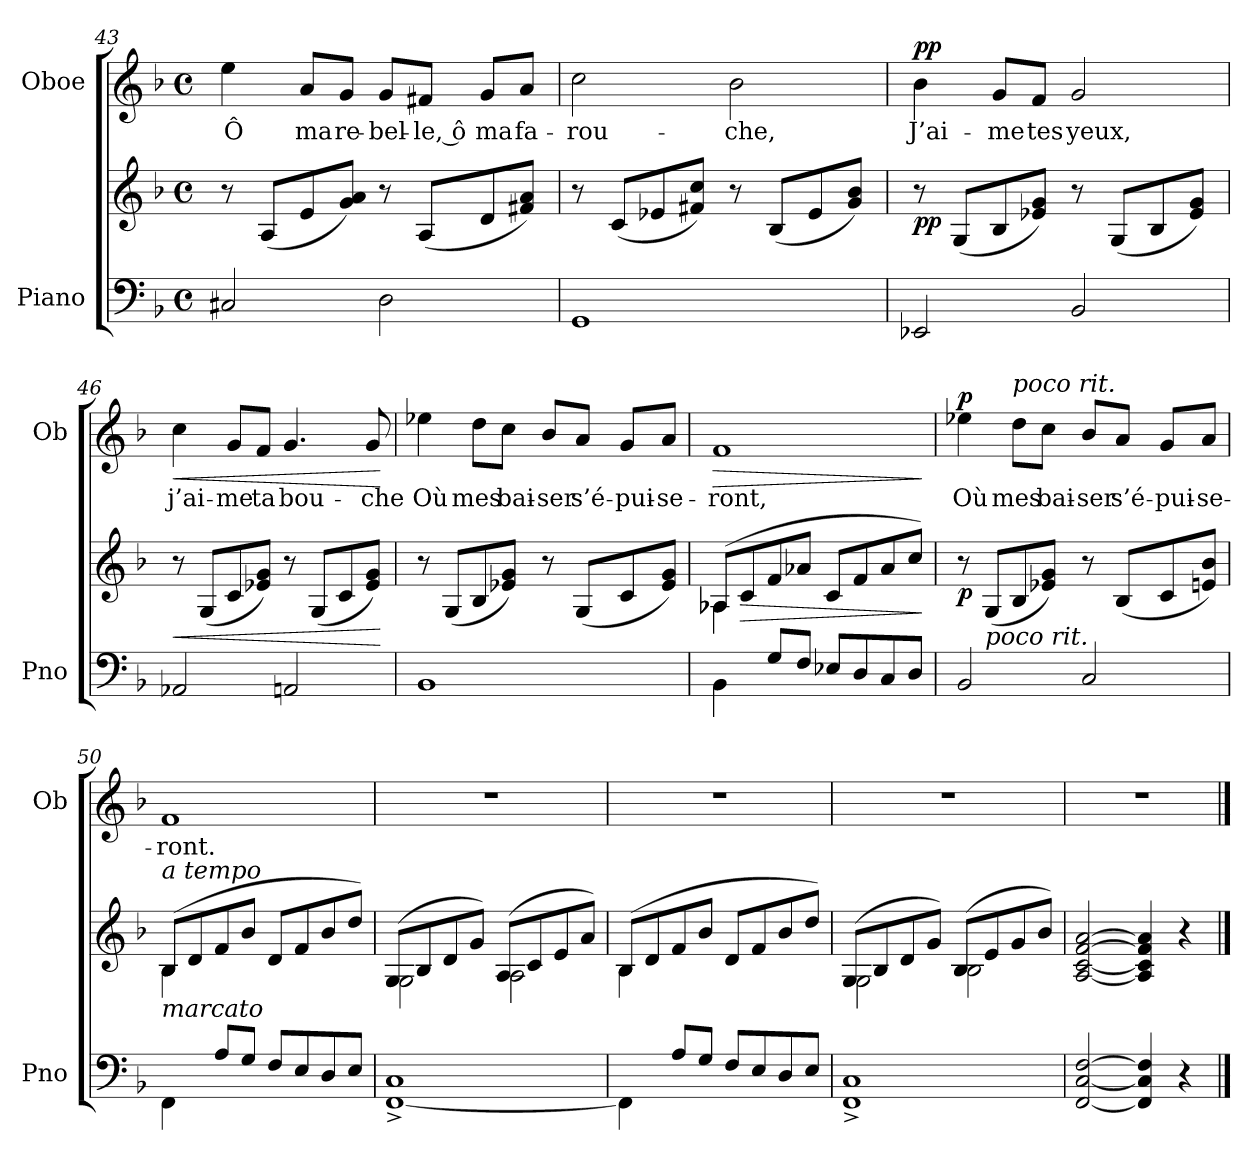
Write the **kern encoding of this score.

**kern	**kern	**dynam	**kern	**text	**dynam
*part2	*part2	*part2	*part1	*part1	*part1
*staff3	*staff2	*staff2/3	*staff1	*staff1	*staff1
*I"Piano	*	*	*I"Oboe	*	*
*I'Pno	*	*	*I'Ob	*	*
!!LO:PB:g=z
*clefF4	*clefG2	*	*clefG2	*	*
*k[b-]	*k[b-]	*	*k[b-]	*	*
*M4/4	*M4/4	*	*M4/4	*	*
*met(c)	*met(c)	*	*met(c)	*	*
=43	=43	=43	=43	=43	=43
!	!	!	!	!LO:LY:b	!
2C#X/	8r	.	4ee\	Ô	.
.	(8A/L	.	.	.	.
!	!	!	!	!LO:LY:b	!
.	8e/	.	8a/L	ma	.
!	!	!	!	!LO:LY:b	!
.	8g/ 8a/J)	.	8g/J	re-	.
!	!	!	!	!LO:LY:b	!
2D\	8r	.	8g/L	-bel-	.
!	!	!	!	!LO:LY:b	!
.	(8A/L	.	8f#X/J	-le, ô	.
!	!	!	!	!LO:LY:b	!
.	8d/	.	8g/L	ma	.
!	!	!	!	!LO:LY:b	!
.	8f#X/ 8a/J)	.	8a/J	fa-	.
=44	=44	=44	=44	=44	=44
!	!	!	!	!LO:LY:b	!
1GG	8r	.	2cc\	-rou-	.
.	(8c/L	.	.	.	.
.	8e-X/	.	.	.	.
.	8f#X/ 8cc/J)	.	.	.	.
!	!	!	!	!LO:LY:b	!
.	8r	.	2b-\	-che,	.
.	(8B-/L	.	.	.	.
.	8e-/	.	.	.	.
.	8g/ 8b-/J)	.	.	.	.
=45	=45	=45	=45	=45	=45
!	!	!LO:DY:b	!	!LO:LY:b	!LO:DY:a
2EE-X/	8r	pp	4b-\	J’ai-	pp
.	(8G/L	.	.	.	.
!	!	!	!	!LO:LY:b	!
.	8B-/	.	8g/L	-me	.
!	!	!	!	!LO:LY:b	!
.	8e-X/ 8g/J)	.	8f/J	tes	.
!	!	!	!	!LO:LY:b	!
2BB-/	8r	.	2g/	yeux,	.
.	(8G/L	.	.	.	.
.	8B-/	.	.	.	.
.	8e-/ 8g/J)	.	.	.	.
=46	=46	=46	=46	=46	=46
!	!	!LO:HP:b	!	!LO:LY:b	!LO:HP:b
2AA-X/	8r	<	4cc\	j’ai-	<
.	(8G/L	.	.	.	.
!	!	!	!	!LO:LY:b	!
.	8c/	.	8g/L	-me	.
!	!	!	!	!LO:LY:b	!
.	8e-X/ 8g/J)	.	8f/J	ta	.
!	!	!	!	!LO:LY:b	!
2AAn/	8r	.	4.g/	bou-	.
.	(8G/L	.	.	.	.
.	8c/	.	.	.	.
!	!	!	!	!LO:LY:b	!
.	8e-/ 8g/J)	.	8g/	-che	.
.	.	[	.	.	[
!!LO:LB:g=z
=47	=47	=47	=47	=47	=47
!	!	!	!	!LO:LY:b	!
1BB-	8r	.	4ee-X\	Où	.
.	(8G/L	.	.	.	.
!	!	!	!	!LO:LY:b	!
.	8B-/	.	8dd\L	mes	.
!	!	!	!	!LO:LY:b	!
.	8e-X/ 8g/J)	.	8cc\J	bai-	.
!	!	!	!	!LO:LY:b	!
.	8r	.	8b-/L	-ser	.
!	!	!	!	!LO:LY:b	!
.	(8G/L	.	8a/J	s’é-	.
!	!	!	!	!LO:LY:b	!
.	8c/	.	8g/L	-pui-	.
!	!	!	!	!LO:LY:b	!
.	8e-/ 8g/J)	.	8a/J	-se-	.
=48	=48	=48	=48	=48	=48
*	*^	*	*	*	*
!	!	!	!	!	!LO:LY:b	!LO:HP:b
4BB-\	(8A-X/L	(4A-\	.	1f	-ront,	>
!	!	!	!LO:HP:b	!	!	!
.	8c/	.	>	.	.	.
8G/L	8f/	2.ryy	.	.	.	.
8F/J	8a-X/J	.	.	.	.	.
8E-X/L	8c/L	.	.	.	.	.
8D/	8f/	.	.	.	.	.
8C/	8a-/	.	.	.	.	.
8D/J)	8cc/J)	.	.	.	.	.
*	*v	*v	*	*	*	*
.	.	]	.	.	]
=49	=49	=49	=49	=49	=49
!	!	!LO:DY:b	!	!LO:LY:b	!LO:DY:a
2BB-/	8r	p	4ee-X\	Où	p
!	!LO:TX:b:i:t=poco rit.	!	!	!	!
.	(8G/L	.	.	.	.
!	!	!	!LO:TX:a:i:t=poco rit.	!	!
!	!	!	!	!LO:LY:b	!
.	8B-/	.	8dd\L	mes	.
!	!	!	!	!LO:LY:b	!
.	8e-X/ 8g/J)	.	8cc\J	bai-	.
!	!	!	!	!LO:LY:b	!
2C/	8r	.	8b-/L	-ser	.
!	!	!	!	!LO:LY:b	!
.	(8B-/L	.	8a/J	s’é-	.
!	!	!	!	!LO:LY:b	!
.	8c/	.	8g/L	-pui-	.
!	!	!	!	!LO:LY:b	!
.	8en/ 8b-/J)	.	8a/J	-se-	.
=50	=50	=50	=50	=50	=50
*	*^	*	*	*	*
!	!LO:TX:a:i:t=a tempo	!	!	!	!	!
!LO:TX:a:i:t=marcato	!	!	!	!	!	!
!	!	!	!	!	!LO:LY:b	!
4FF\	(8B-/L	(4B-\	.	1f	-ront.	.
.	8d/	.	.	.	.	.
8A/L	8f/	2.ryy	.	.	.	.
8G/J	8b-/J	.	.	.	.	.
8F/L	8d/L	.	.	.	.	.
8E/	8f/	.	.	.	.	.
8D/	8b-/	.	.	.	.	.
8E/J)	8dd/J)	.	.	.	.	.
!!LO:LB:g=z
=51	=51	=51	=51	=51	=51	=51
[1FF^ 1C^	(8G/L	2G\	.	1r	.	.
.	8B-/	.	.	.	.	.
.	8d/	.	.	.	.	.
.	8g/J)	.	.	.	.	.
.	(8A/L	2A\	.	.	.	.
.	8c/	.	.	.	.	.
.	8e/	.	.	.	.	.
.	8a/J)	.	.	.	.	.
=52	=52	=52	=52	=52	=52	=52
4FF\]	(8B-/L	(4B-\	.	1r	.	.
.	8d/	.	.	.	.	.
8A/L	8f/	2.ryy	.	.	.	.
8G/J	8b-/J	.	.	.	.	.
8F/L	8d/L	.	.	.	.	.
8E/	8f/	.	.	.	.	.
8D/	8b-/	.	.	.	.	.
8E/J)	8dd/J)	.	.	.	.	.
=53	=53	=53	=53	=53	=53	=53
1FF^ 1C^	(8G/L	2G\	.	1r	.	.
.	8B-/	.	.	.	.	.
.	8d/	.	.	.	.	.
.	8g/J)	.	.	.	.	.
.	(8B-/L	2B-\	.	.	.	.
.	8e/	.	.	.	.	.
.	8g/	.	.	.	.	.
.	8b-/J)	.	.	.	.	.
*	*v	*v	*	*	*	*
=54	=54	=54	=54	=54	=54
[2FF/ [2C/ [2F/	[2A/ [2c/ [2f/ [2a/	.	1r	.	.
4FF/] 4C/] 4F/]	4A/] 4c/] 4f/] 4a/]	.	.	.	.
4r	4r	.	.	.	.
==	==	==	==	==	==
*-	*-	*-	*-	*-	*-
